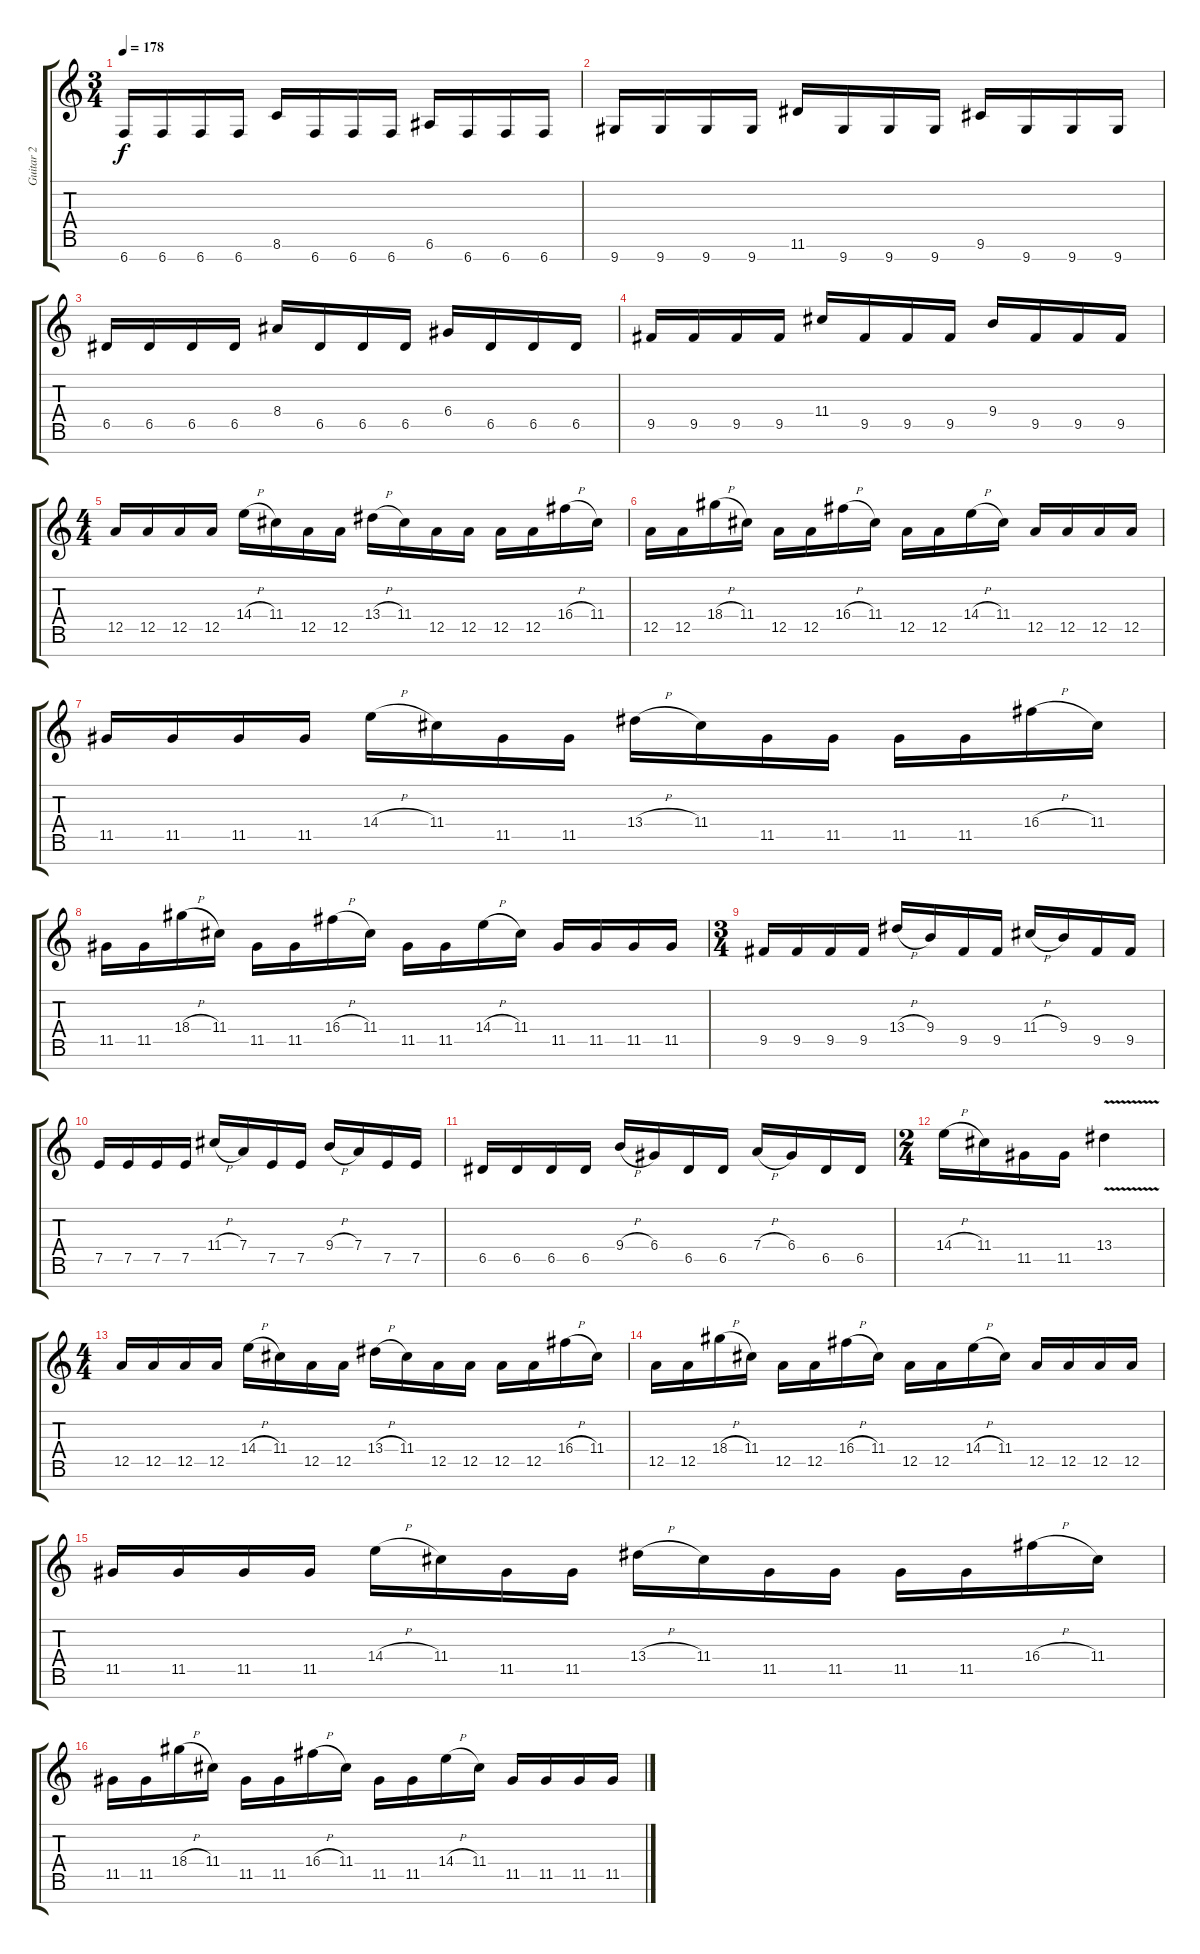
\track ("Guitar 2" "Guitar 2") {instrument distortionguitar}
\staff {score tabs}
\tuning (E4 B3 G3 D3 A2 E2 B1) {hide}
\ts (3 4)
\tempo 178
\clef g2
\ks c
6.7.16{dy f} 6.7.16 6.7.16 6.7.16 8.6.16 6.7.16 6.7.16 6.7.16 6.6.16 6.7.16 6.7.16 6.7.16 |
9.7.16 9.7.16 9.7.16 9.7.16 11.6.16 9.7.16 9.7.16 9.7.16 9.6.16 9.7.16 9.7.16 9.7.16 |
6.5.16 6.5.16 6.5.16 6.5.16 8.4.16 6.5.16 6.5.16 6.5.16 6.4.16 6.5.16 6.5.16 6.5.16 |
9.5.16 9.5.16 9.5.16 9.5.16 11.4.16 9.5.16 9.5.16 9.5.16 9.4.16 9.5.16 9.5.16 9.5.16 |
\ts (4 4)
12.5.16 12.5.16 12.5.16 12.5.16 14.4{h}.16 11.4.16 12.5.16 12.5.16 13.4{h}.16 11.4.16 12.5.16 12.5.16 12.5.16 12.5.16 16.4{h}.16 11.4.16 |
12.5.16 12.5.16 18.4{h}.16 11.4.16 12.5.16 12.5.16 16.4{h}.16 11.4.16 12.5.16 12.5.16 14.4{h}.16 11.4.16 12.5.16 12.5.16 12.5.16 12.5.16 |
11.5.16 11.5.16 11.5.16 11.5.16 14.4{h}.16 11.4.16 11.5.16 11.5.16 13.4{h}.16 11.4.16 11.5.16 11.5.16 11.5.16 11.5.16 16.4{h}.16 11.4.16 |
11.5.16 11.5.16 18.4{h}.16 11.4.16 11.5.16 11.5.16 16.4{h}.16 11.4.16 11.5.16 11.5.16 14.4{h}.16 11.4.16 11.5.16 11.5.16 11.5.16 11.5.16 |
\ts (3 4)
9.5.16 9.5.16 9.5.16 9.5.16 13.4{h}.16 9.4.16 9.5.16 9.5.16 11.4{h}.16 9.4.16 9.5.16 9.5.16 |
7.5.16 7.5.16 7.5.16 7.5.16 11.4{h}.16 7.4.16 7.5.16 7.5.16 9.4{h}.16 7.4.16 7.5.16 7.5.16 |
6.5.16 6.5.16 6.5.16 6.5.16 9.4{h}.16 6.4.16 6.5.16 6.5.16 7.4{h}.16 6.4.16 6.5.16 6.5.16 |
\ts (2 4)
14.4{h}.16 11.4.16 11.5.16 11.5.16 13.4{v}.4 |
\ts (4 4)
12.5.16 12.5.16 12.5.16 12.5.16 14.4{h}.16 11.4.16 12.5.16 12.5.16 13.4{h}.16 11.4.16 12.5.16 12.5.16 12.5.16 12.5.16 16.4{h}.16 11.4.16 |
12.5.16 12.5.16 18.4{h}.16 11.4.16 12.5.16 12.5.16 16.4{h}.16 11.4.16 12.5.16 12.5.16 14.4{h}.16 11.4.16 12.5.16 12.5.16 12.5.16 12.5.16 |
11.5.16 11.5.16 11.5.16 11.5.16 14.4{h}.16 11.4.16 11.5.16 11.5.16 13.4{h}.16 11.4.16 11.5.16 11.5.16 11.5.16 11.5.16 16.4{h}.16 11.4.16 |
11.5.16 11.5.16 18.4{h}.16 11.4.16 11.5.16 11.5.16 16.4{h}.16 11.4.16 11.5.16 11.5.16 14.4{h}.16 11.4.16 11.5.16 11.5.16 11.5.16 11.5.16
